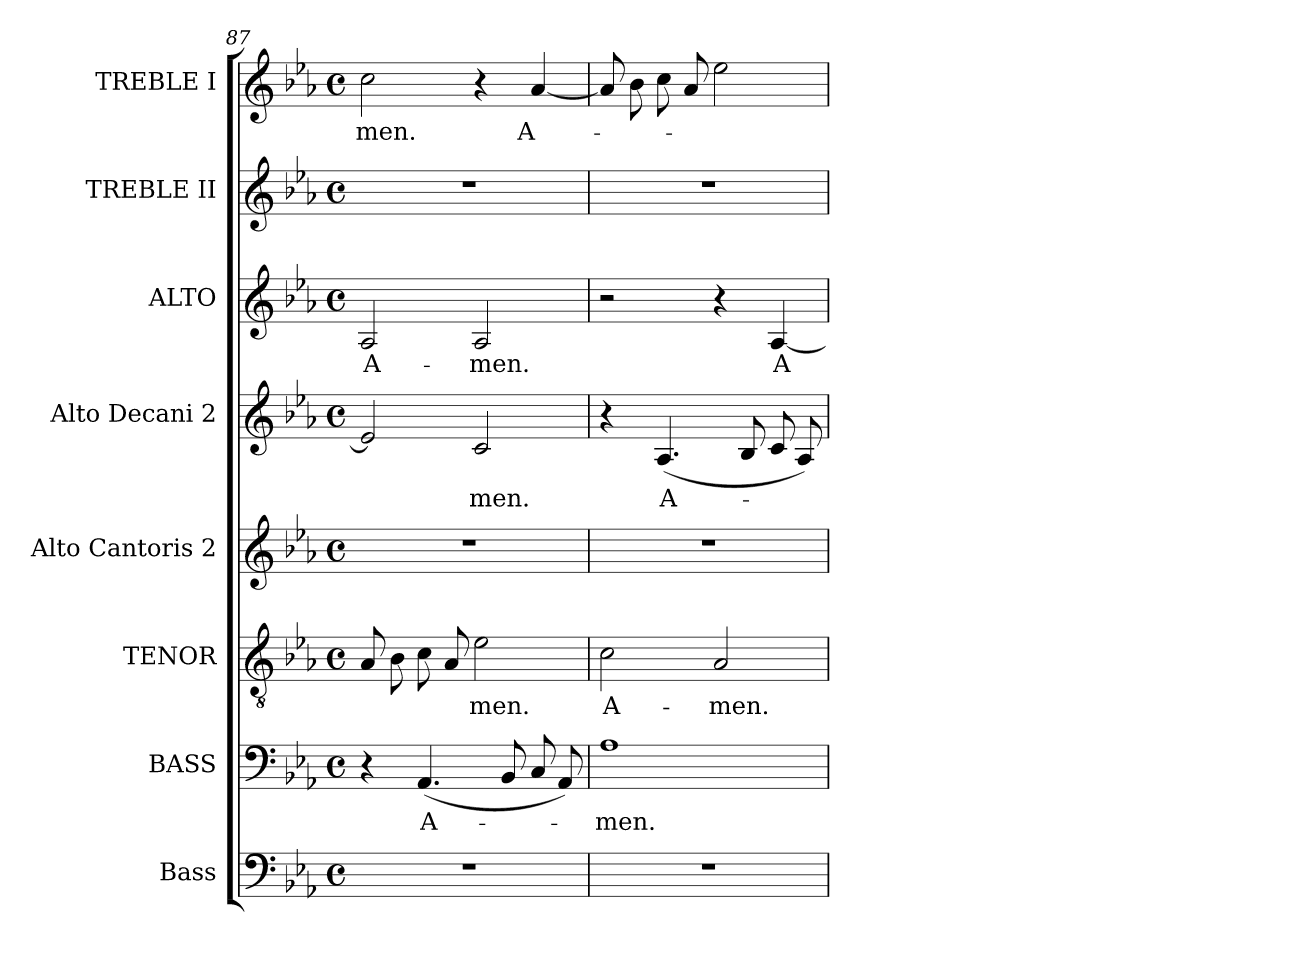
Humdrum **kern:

**kern	**kern	**text	**kern	**text	**kern	**kern	**text	**kern	**text	**kern	**kern	**text
*part8	*part7	*part7	*part6	*part6	*part5	*part4	*part4	*part3	*part3	*part2	*part1	*part1
*staff8	*staff7	*staff7	*staff6	*staff6	*staff5	*staff4	*staff4	*staff3	*staff3	*staff2	*staff1	*staff1
*I"Bass	*I"BASS	*	*I"TENOR	*	*I"Alto Cantoris 2	*I"Alto Decani 2	*	*I"ALTO	*	*I"TREBLE II	*I"TREBLE I	*
*I'B.	*I'B.	*	*I'T.	*	*I'A.Can.2	*I'A.Dec.2	*	*	*	*	*	*
!!LO:LB:g=z
*clefF4	*clefF4	*	*clefGv2	*	*clefG2	*clefG2	*	*clefG2	*	*clefG2	*clefG2	*
*	*	*	*ITrd7c12	*	*	*	*	*	*	*	*	*
*k[b-e-a-]	*k[b-e-a-]	*	*k[b-e-a-]	*	*k[b-e-a-]	*k[b-e-a-]	*	*k[b-e-a-]	*	*k[b-e-a-]	*k[b-e-a-]	*
*E-:	*E-:	*	*E-:	*	*E-:	*E-:	*	*E-:	*	*E-:	*E-:	*
*M4/4	*M4/4	*	*M4/4	*	*M4/4	*M4/4	*	*M4/4	*	*M4/4	*M4/4	*
*met(c)	*met(c)	*	*met(c)	*	*met(c)	*met(c)	*	*met(c)	*	*met(c)	*met(c)	*
=87	=87	=87	=87	=87	=87	=87	=87	=87	=87	=87	=87	=87
!	!	!	!	!	!	!	!	!	!LO:LY:b:color=#000000	!	!	!
!	!	!	!	!	!	!	!	!	!	!	!	!LO:LY:b:color=#000000
1r	4r	.	8AA-i/	.	1r	2e-i/]	.	2A-i/	A-	1r	2cci\	-men.
.	.	.	8BB-i\	.	.	.	.	.	.	.	.	.
!	!	!LO:LY:b:color=#000000	!	!	!	!	!	!	!	!	!	!
.	(4.AA-i/	A-	8Ci\	.	.	.	.	.	.	.	.	.
.	.	.	8AA-i/	.	.	.	.	.	.	.	.	.
!	!	!	!	!LO:LY:b:color=#000000	!	!	!	!	!	!	!	!
!	!	!	!	!	!	!	!LO:LY:b:color=#000000	!	!	!	!	!
!	!	!	!	!	!	!	!	!	!LO:LY:b:color=#000000	!	!	!
.	.	.	2E-i\	-men.	.	2ci/	-men.	2A-i/	-men.	.	4r	.
.	8BB-i/	.	.	.	.	.	.	.	.	.	.	.
!	!	!	!	!	!	!	!	!	!	!	!	!LO:LY:b:color=#000000
.	8Ci/	.	.	.	.	.	.	.	.	.	[4a-i/	A-
.	8AA-i/)	.	.	.	.	.	.	.	.	.	.	.
=88	=88	=88	=88	=88	=88	=88	=88	=88	=88	=88	=88	=88
!	!	!LO:LY:b:color=#000000	!	!	!	!	!	!	!	!	!	!
!	!	!	!	!LO:LY:b:color=#000000	!	!	!	!	!	!	!	!
1r	1A-i	-men.	2Ci\	A-	1r	4r	.	2r	.	1r	8a-i/]	.
.	.	.	.	.	.	.	.	.	.	.	8b-i\	.
!	!	!	!	!	!	!	!LO:LY:b:color=#000000	!	!	!	!	!
.	.	.	.	.	.	(4.A-i/	A-	.	.	.	8cci\	.
.	.	.	.	.	.	.	.	.	.	.	8a-i/	.
!	!	!	!	!LO:LY:b:color=#000000	!	!	!	!	!	!	!	!
.	.	.	2AA-i/	-men.	.	.	.	4r	.	.	2ee-i\	.
.	.	.	.	.	.	8B-i/	.	.	.	.	.	.
!	!	!	!	!	!	!	!	!	!LO:LY:b:color=#000000	!	!	!
.	.	.	.	.	.	8ci/	.	[4A-i/	A-	.	.	.
.	.	.	.	.	.	8A-i/)	.	.	.	.	.	.
=	=	=	=	=	=	=	=	=	=	=	=	=
*-	*-	*-	*-	*-	*-	*-	*-	*-	*-	*-	*-	*-
